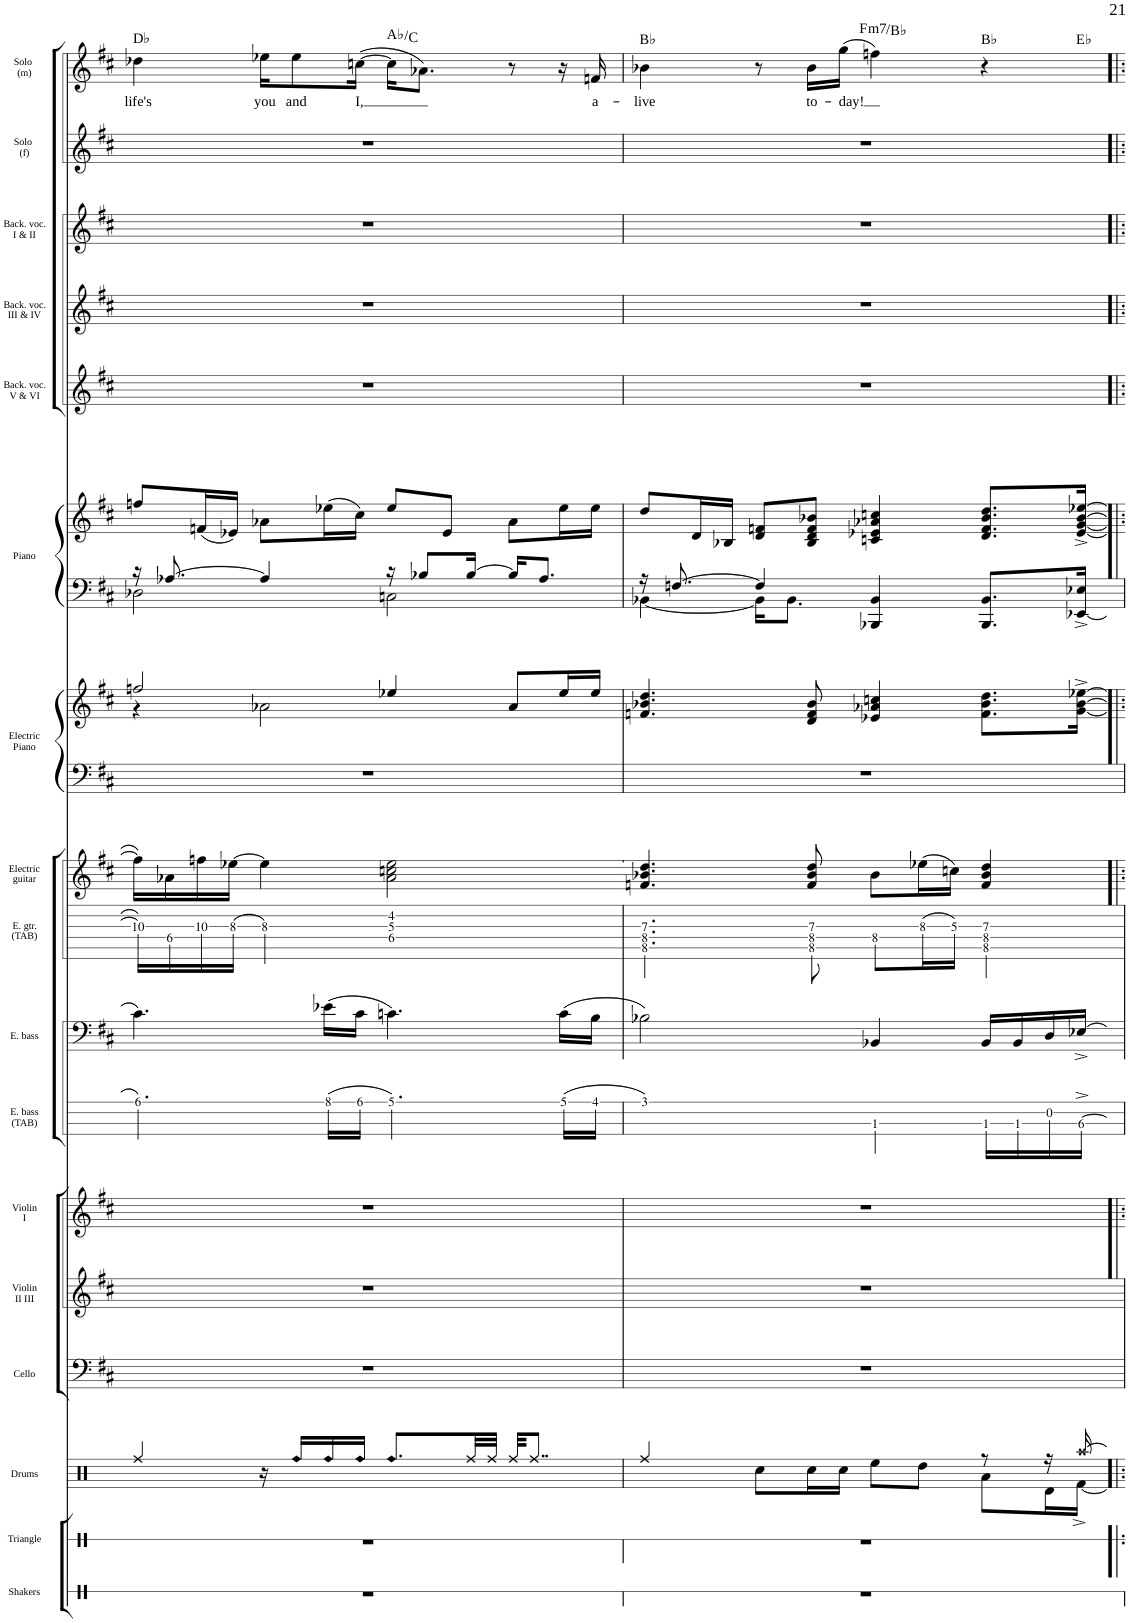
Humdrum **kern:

**kern	**kern	**kern	**kern	**kern	**kern	**kern	**kern	**kern	**kern	**kern	**kern	**kern	**kern	**kern	**kern	**kern	**kern	**kern	**text	**harte
*part17	*part16	*part15	*part14	*part13	*part12	*part11	*part10	*part9	*part8	*part7	*part7	*part6	*part6	*part5	*part4	*part3	*part2	*part1	*part1	*part1
*staff19	*staff18	*staff17	*staff16	*staff15	*staff14	*staff13	*staff12	*staff11	*staff10	*staff9	*staff8	*staff7	*staff6	*staff5	*staff4	*staff3	*staff2	*staff1	*staff1	*
*I"Shakers	*I"Triangle	*I"Drums	*I"Cello	*I"Violin II III	*I"Violin I	*I"E. bass (TAB)	*I"E. bass	*I"E. gtr. (TAB)	*I"Electric  guitar	*I"Electric  Piano	*	*I"Piano	*	*I"Back. voc. V &amp; VI	*I"Back. voc. III &amp; IV	*I"Back. voc. I &amp; II	*I"Solo   (f)	*I"Solo   (m)	*	*
*I'Shks.	*I'Trgl.	*I'Drm.	*	*I'Vln. II III	*I'Vln. I	*I'E. bass  (TAB)	*	*I'E. gtr. (TAB)	*I'Elec. gtr.	*I'E.   Pno.	*	*I'Pno.	*	*	*	*	*I'Solo   (f)	*I'Solo   (m)	*	*
!!LO:PB:g=z
*stria1	*stria1	*	*	*	*	*stria4	*	*stria6	*	*	*	*	*	*	*	*	*	*	*	*
*clefX	*clefX	*clefX	*clefF4	*clefG2	*clefG2	*	*clefF4	*	*clefG2	*clefF4	*clefG2	*clefF4	*clefG2	*clefG2	*clefG2	*clefG2	*clefG2	*clefG2	*	*
*	*	*	*	*	*	*	*Trd7c12	*	*Trd7c12	*	*	*	*	*	*	*	*Trd5c9	*Trd8c14	*	*
*k[f#c#]	*k[f#c#]	*k[f#c#]	*k[f#c#]	*k[f#c#]	*k[f#c#]	*k[f#c#]	*k[f#c#]	*k[f#c#]	*k[f#c#]	*k[f#c#]	*k[f#c#]	*k[f#c#]	*k[f#c#]	*k[f#c#]	*k[f#c#]	*k[f#c#]	*k[f#c#]	*k[f#c#]	*	*
*D:	*D:	*D:	*D:	*D:	*D:	*D:	*D:	*D:	*D:	*D:	*D:	*D:	*D:	*D:	*D:	*D:	*D:	*D:	*	*
*M4/4	*M4/4	*M4/4	*M4/4	*M4/4	*M4/4	*	*M4/4	*	*M4/4	*M4/4	*M4/4	*M4/4	*M4/4	*M4/4	*M4/4	*M4/4	*M4/4	*M4/4	*	*
=1	=1	=1	=1	=1	=1	=1	=1	=1	=1	=1	=1	=1	=1	=1	=1	=1	=1	=1	=1	=1
*	*	*	*	*	*	*	*	*	*	*	*^	*^	*	*	*	*	*	*	*	*
!	!	!	!	!	!	!	!	!	!	!	!	!	!	!	!	!	!	!	!	!	!LO:LY:b	!
1r	1r	4Rff/	1r	1r	1r	4.C#\	4.c#\	16f\LL]	16ff\LL]	1r	2ffn/	4r	16r	2D-X\	8ffn/L	1r	1r	1r	1r	4dd-X\	life's	Db:maj
.	.	.	.	.	.	.	.	16G#\	16a-X\	.	.	.	[8.A-X/	.	.	.	.	.	.	.	.	.
.	.	.	.	.	.	.	.	16f\	16ffn\	.	.	.	.	.	(16fn/L	.	.	.	.	.	.	.
.	.	.	.	.	.	.	.	[16e-\JJ	[16ee-X\JJ	.	.	.	.	.	16e-X/JJ)	.	.	.	.	.	.	.
!	!	!	!	!	!	!	!	!	!	!	!	!	!	!	!	!	!	!	!	!	!LO:LY:b	!
.	.	16r	.	.	.	.	.	4e-\]	4ee-\]	.	.	2a-X\	4A-/]	.	8a-X\L	.	.	.	.	16ee-X\KL	you	.
!	!	!	!	!	!	!	!	!	!	!	!	!	!	!	!	!	!	!	!	!	!LO:LY:b	!
.	.	16Rff/LL	.	.	.	.	.	.	.	.	.	.	.	.	.	.	.	.	.	8ee-\	and	.
.	.	16Rff/	.	.	.	(16E-\LL	(16e-X\LL	.	.	.	.	.	.	.	(16ee-X\L	.	.	.	.	.	.	.
!	!	!	!	!	!	!	!	!	!	!	!	!	!	!	!	!	!	!	!	!	!LO:LY:b	!
.	.	16Rff/JJ	.	.	.	16C#\JJ	16c#\JJ	.	.	.	.	.	.	.	16cc#\JJ)	.	.	.	.	([16ccn\Jk	I,	.
.	.	8.Rff/L	.	.	.	4.C\)	4.cn\)	2G# 2c 2e-	2a-\ 2ccn\ 2ee-\	.	4ee-X/	.	16r	2Cn\	8ee-/L	.	.	.	.	16cc\KL]	.	Ab:maj/3
.	.	.	.	.	.	.	.	.	.	.	.	.	8B-X/L	.	.	.	.	.	.	8.a-X\J)	.	.
.	.	.	.	.	.	.	.	.	.	.	.	.	.	.	8e-/J	.	.	.	.	.	.	.
.	.	32Rff/LL	.	.	.	.	.	.	.	.	.	.	[16B-/Jk	.	.	.	.	.	.	.	.	.
.	.	32Rff/JJJ	.	.	.	.	.	.	.	.	.	.	.	.	.	.	.	.	.	.	.	.
.	.	32Rff/KKL	.	.	.	.	.	.	.	.	8a-/L	4ryy	16B-/KL]	.	8a-\L	.	.	.	.	8r	.	.
.	.	8..Rff/J	.	.	.	.	.	.	.	.	.	.	.	.	.	.	.	.	.	.	.	.
.	.	.	.	.	.	.	.	.	.	.	.	.	8.A-/J	.	.	.	.	.	.	.	.	.
.	.	.	.	.	.	(16C\LL	(16c\LL	.	.	.	16ee-/L	.	.	.	16ee-\L	.	.	.	.	16r	.	.
!	!	!	!	!	!	!	!	!	!	!	!	!	!	!	!	!	!	!	!	!	!LO:LY:b	!
.	.	.	.	.	.	16BB\JJ	16B\JJ	.	.	.	16ee-/JJ	.	.	.	16ee-\JJ	.	.	.	.	16fn/	a-	.
*	*	*	*	*	*	*	*	*	*	*	*v	*v	*	*	*	*	*	*	*	*	*	*
=2	=2	=2	=2	=2	=2	=2	=2	=2	=2	=2	=2	=2	=2	=2	=2	=2	=2	=2	=2	=2	=2
*	*	*^	*	*	*	*	*	*	*	*	*	*	*	*	*	*	*	*	*	*	*
!	!	!	!	!	!	!	!	!	!	!	!	!	!	!	!	!	!	!	!	!	!LO:LY:b	!
*	*	*	*	*	*	*	*	*	*	*	*	*	*	*	*	*	*	*	*	*^	*	*
1r	1r	4Rff/	4ryy	1r	1r	1r	2BB-)	2B-X\)	4.F\ 4.B-\ 4.d\	4.fn/ 4.b-X/ 4.dd/	1r	4.fn/ 4.b-X/ 4.dd/	16r	[4BB-X\	8dd/L	1r	1r	1r	1r	4b-X\	4ryy	-live	Bb:maj
.	.	.	.	.	.	.	.	.	.	.	.	.	[8.Fn/	.	.	.	.	.	.	.	.	.	.
.	.	.	.	.	.	.	.	.	.	.	.	.	.	.	16d/L	.	.	.	.	.	.	.	.
.	.	.	.	.	.	.	.	.	.	.	.	.	.	.	16B-X/JJ	.	.	.	.	.	.	.	.
.	.	2ryy	8Rcc\L	.	.	.	.	.	.	.	.	.	4F/]	16BB-\KL]	8d/ 8fn/L	.	.	.	.	8r	4ryy	.	.
.	.	.	.	.	.	.	.	.	.	.	.	.	.	8.BB-\J	.	.	.	.	.	.	.	.	.
!	!	!	!	!	!	!	!	!	!	!	!	!	!	!	!	!	!	!	!	!	!	!LO:LY:b	!
.	.	.	16Rcc\L	.	.	.	.	.	8F\ 8B-\ 8d\	8f/ 8b-/ 8dd/	.	8d/ 8f/ 8b-/	.	.	8B-/ 8d/ 8f/ 8b-X/J	.	.	.	.	16b-\LL	.	to-	.
!	!	!	!	!	!	!	!	!	!	!	!	!	!	!	!	!	!	!	!	!	!	!LO:LY:b	!
.	.	.	16Rcc\JJ	.	.	.	.	.	.	.	.	.	.	.	.	.	.	.	.	(16gg\JJ	.	-day!	.
!	!	!	!	!	!	!	!	!	!	!	!	!	!	!	!	!	!	!	!	!	!	!	!LO:H:kt=m7
.	.	.	8Ree\L	.	.	.	4BBB-\	4BB-X/	8B-\L	8b-\L	.	4e-X/ 4a-X/ 4ccn/	4BBB-X/ 4BB-/	2ryy	4cn/ 4e-X/ 4a-X/ 4ccn/	.	.	.	.	4ffn\)	4ryy	.	F:min7/4
.	.	.	8Rdd\J	.	.	.	.	.	(16e-\L	(16ee-X\L	.	.	.	.	.	.	.	.	.	.	.	.	.
.	.	.	.	.	.	.	.	.	16c\JJ)	16ccn\JJ)	.	.	.	.	.	.	.	.	.	.	.	.	.
.	.	8r	8Ra\L	.	.	.	16BBB-\LL	16BB-/LL	4F\ 4B-\ 4d\	4f/ 4b-/ 4dd/	.	8.f\ 8.b-\ 8.dd\L	8.BBB-/ 8.BB-/L	.	8.d/ 8.f/ 8.b-/ 8.dd/L	.	.	.	.	4r	8.ryy	.	Bb:maj
.	.	.	.	.	.	.	16BBB-\	16BB-/	.	.	.	.	.	.	.	.	.	.	.	.	.	.	.
.	.	16r	16Rd\L	.	.	.	16DD\	16D/	.	.	.	.	.	.	.	.	.	.	.	.	.	.	.
.	.	[16Raa/	[16Rf^\JJ	.	.	.	[16EE-^\JJ	[16E-X^/JJ	.	.	.	[16g\^ [16b-\^ [16ee-X\^Jk	[16EE-X/^ 16E-X/^Jk	.	[16e-/^ [16g/^ [16b-/^ [16ee-X/^Jk	.	.	.	.	.	16ryy	.	Eb:maj
*	*	*v	*v	*	*	*	*	*	*	*	*	*	*v	*v	*	*	*	*	*	*v	*v	*	*
=	=	=	=	=	=	=	=	=	=	=	=	=	=	=	=	=	=	=	=	=
*-	*-	*-	*-	*-	*-	*-	*-	*-	*-	*-	*-	*-	*-	*-	*-	*-	*-	*-	*-	*-
